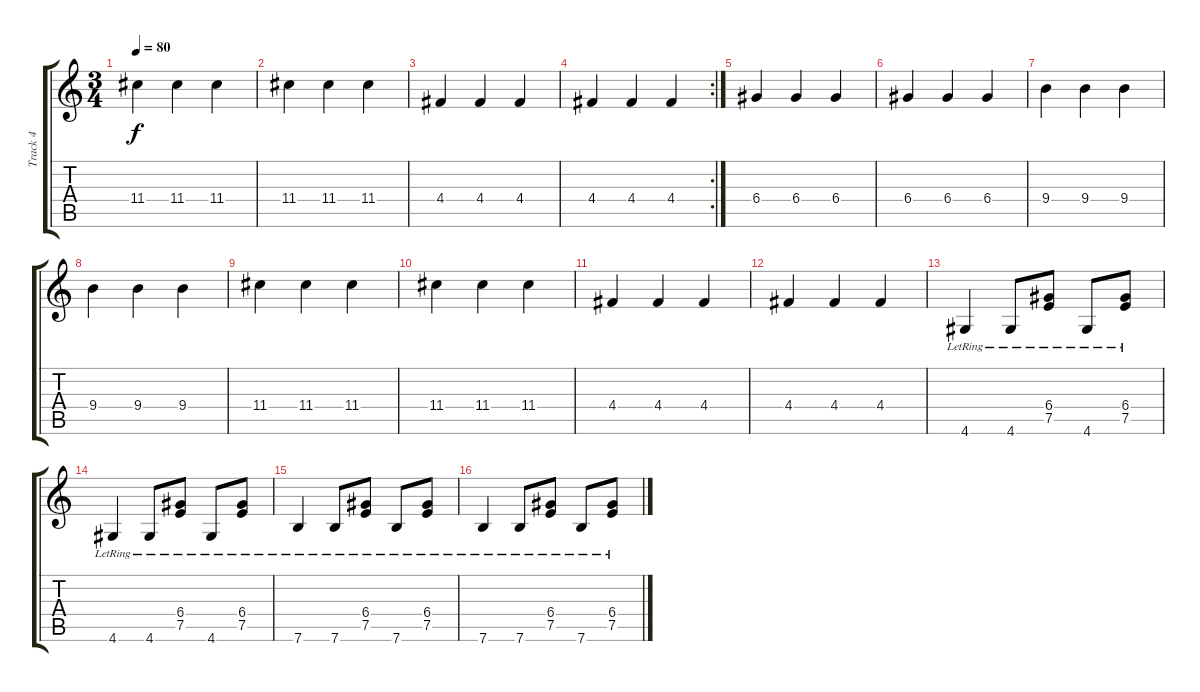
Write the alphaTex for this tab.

\track ("Track 4" "Track 4") {instrument electricguitarjazz}
\staff {score tabs}
\tuning (E4 B3 G3 D3 A2 E2) {hide}
\ts (3 4)
\tempo 80
\clef g2
\ks c
11.4.4{dy f} 11.4.4 11.4.4 |
11.4.4 11.4.4 11.4.4 |
4.4.4 4.4.4 4.4.4 |
\rc 2
4.4.4 4.4.4 4.4.4 |
6.4.4 6.4.4 6.4.4 |
6.4.4 6.4.4 6.4.4 |
9.4.4 9.4.4 9.4.4 |
9.4.4 9.4.4 9.4.4 |
11.4.4 11.4.4 11.4.4 |
11.4.4 11.4.4 11.4.4 |
4.4.4 4.4.4 4.4.4 |
4.4.4 4.4.4 4.4.4 |
4.6{lr}.4 4.6{lr}.8 (6.4{lr} 7.5{lr}).8 4.6{lr}.8 (6.4{lr} 7.5{lr}).8 |
4.6{lr}.4 4.6{lr}.8 (6.4{lr} 7.5{lr}).8 4.6{lr}.8 (6.4{lr} 7.5{lr}).8 |
7.6{lr}.4 7.6{lr}.8 (6.4{lr} 7.5{lr}).8 7.6{lr}.8 (6.4{lr} 7.5{lr}).8 |
7.6{lr}.4 7.6{lr}.8 (6.4{lr} 7.5{lr}).8 7.6{lr}.8 (6.4{lr} 7.5{lr}).8
